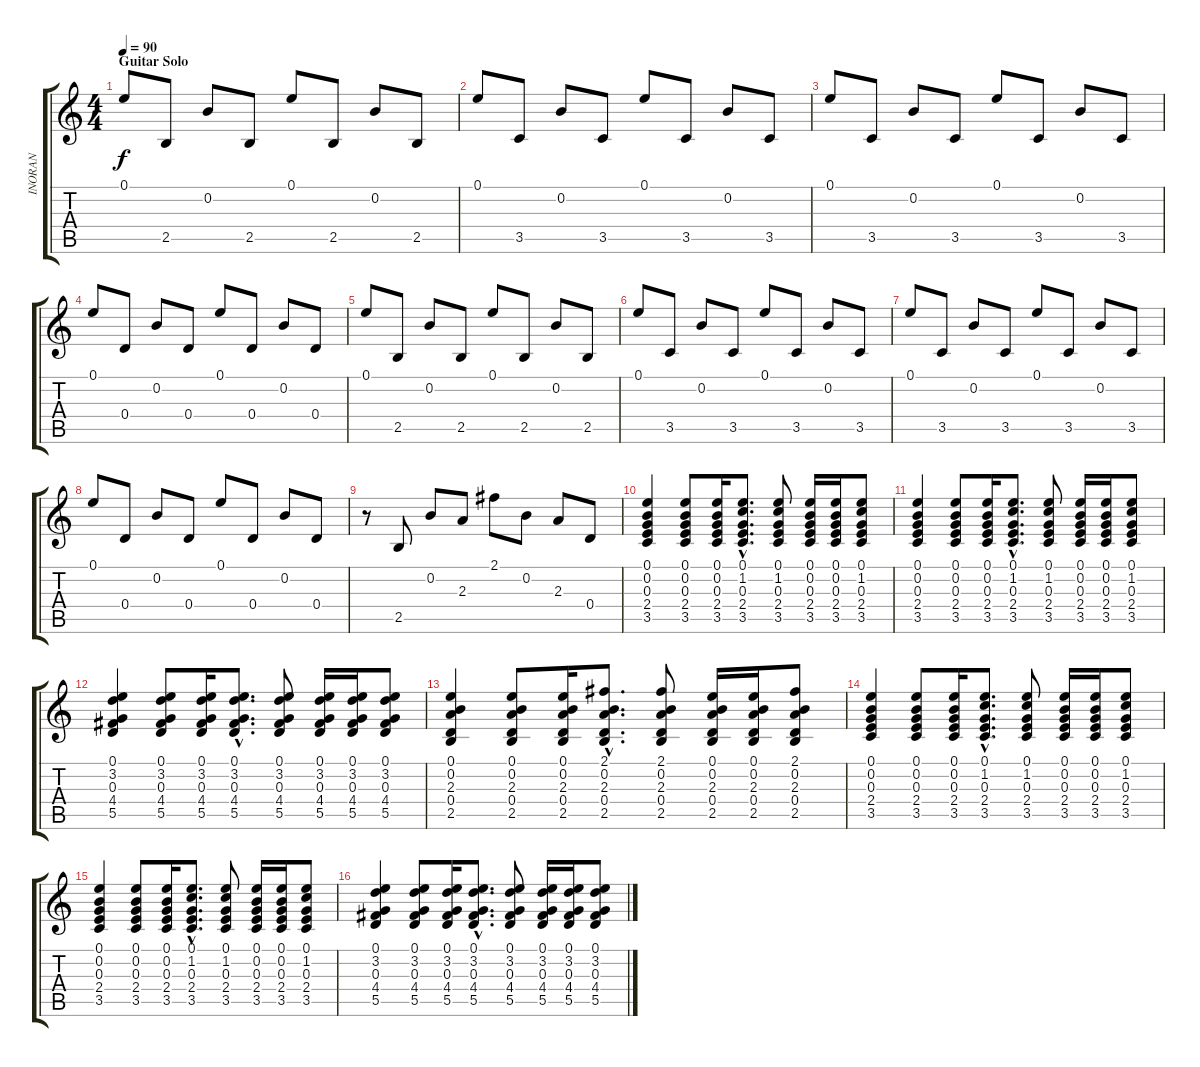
\track ("INORAN" "INORAN") {instrument electricguitarclean}
\staff {score tabs}
\tuning (E4 B3 G3 D3 A2 E2) {hide}
\ts (4 4)
\section ("" "Guitar Solo")
\tempo 90
\clef g2
\ks c
0.1.8{dy f balance 8 instrument acousticguitarnylon} 2.5.8 0.2.8 2.5.8 0.1.8 2.5.8 0.2.8 2.5.8 |
0.1.8 3.5.8 0.2.8 3.5.8 0.1.8 3.5.8 0.2.8 3.5.8 |
0.1.8 3.5.8 0.2.8 3.5.8 0.1.8 3.5.8 0.2.8 3.5.8 |
0.1.8 0.4.8 0.2.8 0.4.8 0.1.8 0.4.8 0.2.8 0.4.8 |
0.1.8 2.5.8 0.2.8 2.5.8 0.1.8 2.5.8 0.2.8 2.5.8 |
0.1.8 3.5.8 0.2.8 3.5.8 0.1.8 3.5.8 0.2.8 3.5.8 |
0.1.8 3.5.8 0.2.8 3.5.8 0.1.8 3.5.8 0.2.8 3.5.8 |
0.1.8 0.4.8 0.2.8 0.4.8 0.1.8 0.4.8 0.2.8 0.4.8 |
r.8{volume 12 instrument distortionguitar} 2.5.8 0.2.8 2.3.8 2.1.8 0.2.8 2.3.8 0.4.8 |
(0.1 0.2 0.3 2.4 3.5).4{volume 12 balance 2 instrument distortionguitar} (0.1 0.2 0.3 2.4 3.5).8 (0.1 0.2 0.3 2.4 3.5).16 (0.1{hac} 1.2{hac} 0.3{hac} 2.4{hac} 3.5{hac}).8{d} (0.1 1.2 0.3 2.4 3.5).8 (0.1 0.2 0.3 2.4 3.5).16 (0.1 0.2 0.3 2.4 3.5).16 (0.1 1.2 0.3 2.4 3.5).8 |
(0.1 0.2 0.3 2.4 3.5).4 (0.1 0.2 0.3 2.4 3.5).8 (0.1 0.2 0.3 2.4 3.5).16 (0.1{hac} 1.2{hac} 0.3{hac} 2.4{hac} 3.5{hac}).8{d} (0.1 1.2 0.3 2.4 3.5).8 (0.1 0.2 0.3 2.4 3.5).16 (0.1 0.2 0.3 2.4 3.5).16 (0.1 1.2 0.3 2.4 3.5).8 |
(0.1 3.2 0.3 4.4 5.5).4 (0.1 3.2 0.3 4.4 5.5).8 (0.1 3.2 0.3 4.4 5.5).16 (0.1{hac} 3.2{hac} 0.3{hac} 4.4{hac} 5.5{hac}).8{d} (0.1 3.2 0.3 4.4 5.5).8 (0.1 3.2 0.3 4.4 5.5).16 (0.1 3.2 0.3 4.4 5.5).16 (0.1 3.2 0.3 4.4 5.5).8 |
(0.1 0.2 2.3 0.4 2.5).4 (0.1 0.2 2.3 0.4 2.5).8 (0.1 0.2 2.3 0.4 2.5).16 (2.1{hac} 0.2{hac} 2.3{hac} 0.4{hac} 2.5{hac}).8{d} (2.1 0.2 2.3 0.4 2.5).8 (0.1 0.2 2.3 0.4 2.5).16 (0.1 0.2 2.3 0.4 2.5).16 (2.1 0.2 2.3 0.4 2.5).8 |
(0.1 0.2 0.3 2.4 3.5).4 (0.1 0.2 0.3 2.4 3.5).8 (0.1 0.2 0.3 2.4 3.5).16 (0.1{hac} 1.2{hac} 0.3{hac} 2.4{hac} 3.5{hac}).8{d} (0.1 1.2 0.3 2.4 3.5).8 (0.1 0.2 0.3 2.4 3.5).16 (0.1 0.2 0.3 2.4 3.5).16 (0.1 1.2 0.3 2.4 3.5).8 |
(0.1 0.2 0.3 2.4 3.5).4 (0.1 0.2 0.3 2.4 3.5).8 (0.1 0.2 0.3 2.4 3.5).16 (0.1{hac} 1.2{hac} 0.3{hac} 2.4{hac} 3.5{hac}).8{d} (0.1 1.2 0.3 2.4 3.5).8 (0.1 0.2 0.3 2.4 3.5).16 (0.1 0.2 0.3 2.4 3.5).16 (0.1 1.2 0.3 2.4 3.5).8 |
(0.1 3.2 0.3 4.4 5.5).4 (0.1 3.2 0.3 4.4 5.5).8 (0.1 3.2 0.3 4.4 5.5).16 (0.1{hac} 3.2{hac} 0.3{hac} 4.4{hac} 5.5{hac}).8{d} (0.1 3.2 0.3 4.4 5.5).8 (0.1 3.2 0.3 4.4 5.5).16 (0.1 3.2 0.3 4.4 5.5).16 (0.1 3.2 0.3 4.4 5.5).8
